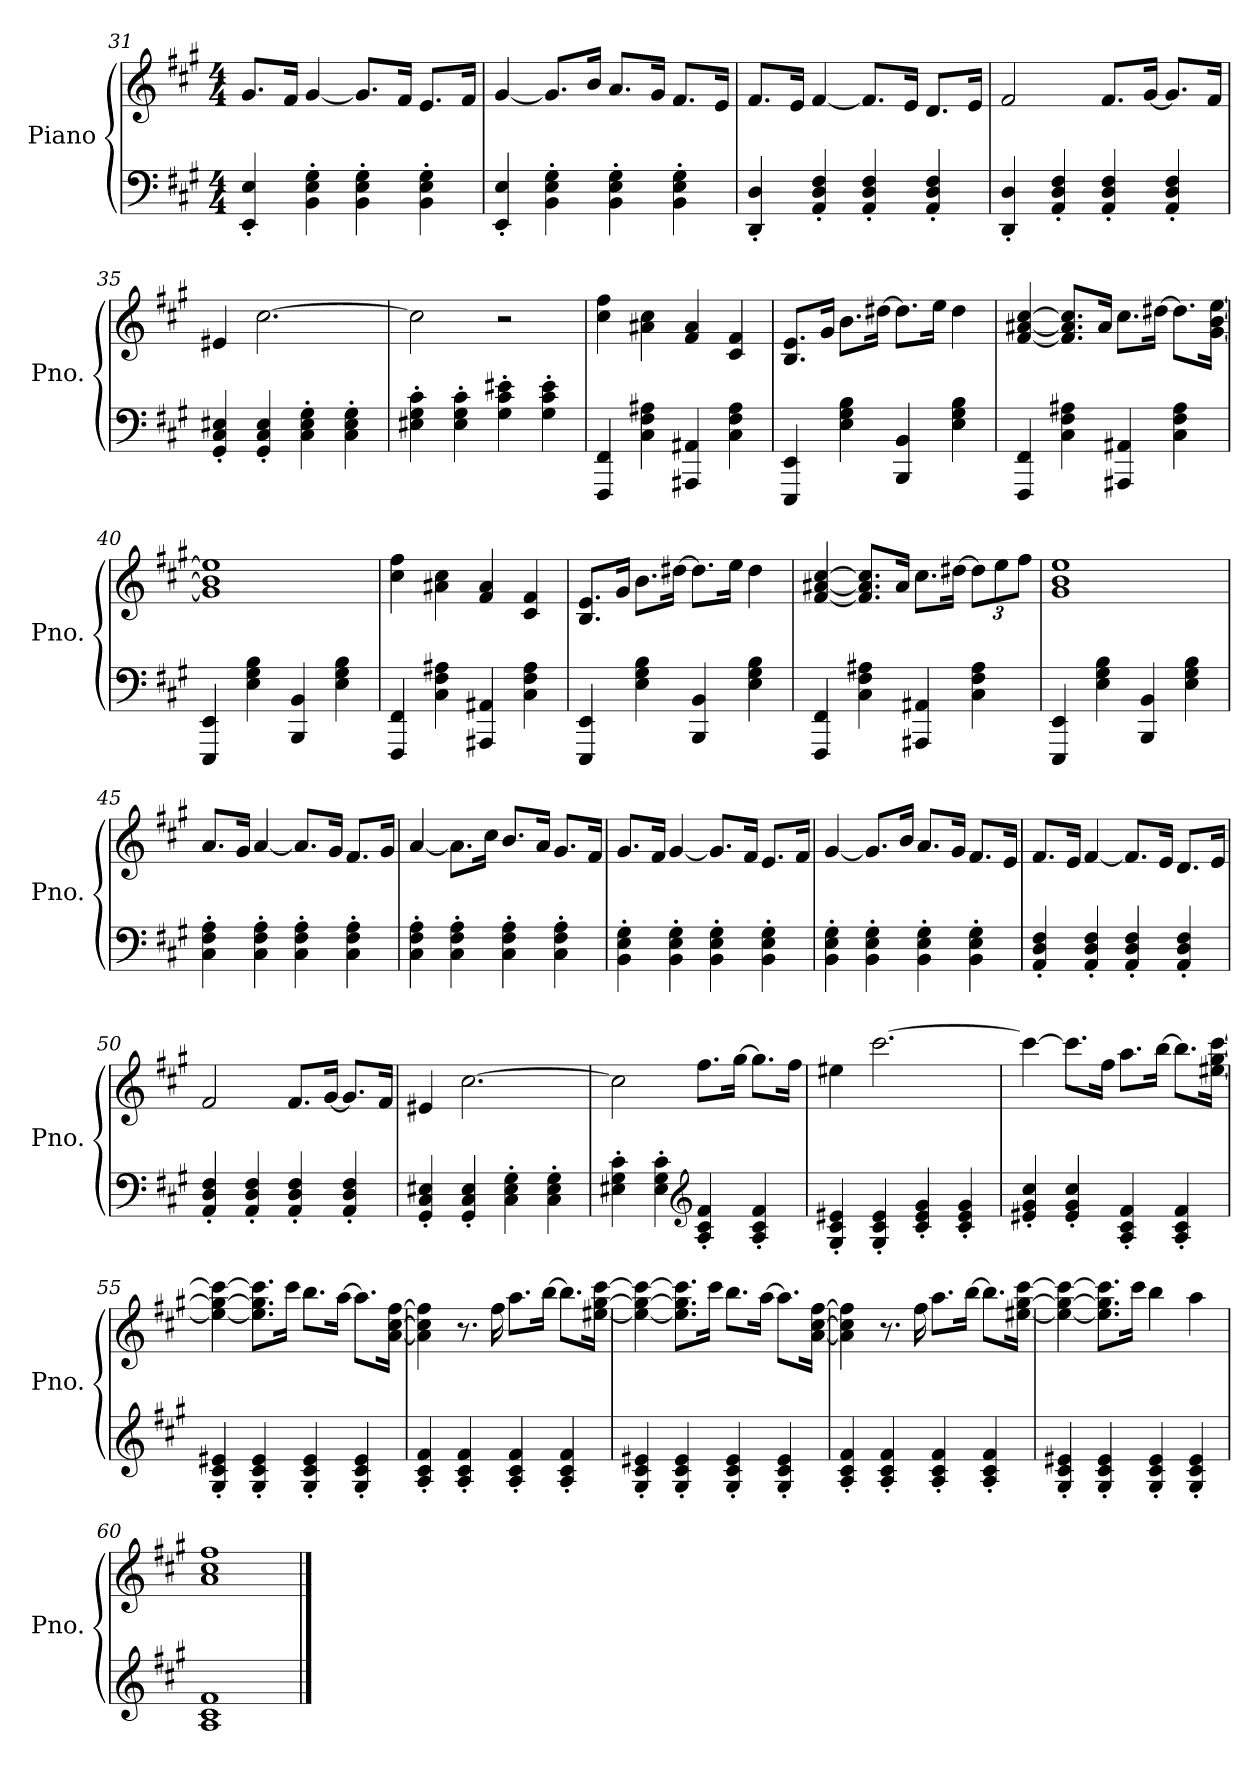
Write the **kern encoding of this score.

**kern	**kern
*part1	*part1
*staff2	*staff1
*I"Piano	*
*I'Pno.	*
!!LO:LB:g=z
*clefF4	*clefG2
*k[f#c#g#]	*k[f#c#g#]
*M4/4	*M4/4
=31	=31
4EE/' 4E/'	8.g#/L
.	16f#/Jk
4BB\' 4E\' 4G#\'	[4g#/
4BB\' 4E\' 4G#\'	8.g#/L]
.	16f#/Jk
4BB\' 4E\' 4G#\'	8.e/L
.	16f#/Jk
=32	=32
4EE/' 4E/'	[4g#/
4BB\' 4E\' 4G#\'	8.g#/L]
.	16b/Jk
4BB\' 4E\' 4G#\'	8.a/L
.	16g#/Jk
4BB\' 4E\' 4G#\'	8.f#/L
.	16e/Jk
=33	=33
4DD/' 4D/'	8.f#/L
.	16e/Jk
4AA/' 4D/' 4F#/'	[4f#/
4AA/' 4D/' 4F#/'	8.f#/L]
.	16e/Jk
4AA/' 4D/' 4F#/'	8.d/L
.	16e/Jk
=34	=34
4DD/' 4D/'	2f#/
4AA/' 4D/' 4F#/'	.
4AA/' 4D/' 4F#/'	8.f#/L
.	[16g#/Jk
4AA/' 4D/' 4F#/'	8.g#/L]
.	16f#/Jk
=35	=35
4GG#/' 4C#/' 4E#X/'	4e#X/
4GG#/' 4C#/' 4E#/'	[2.cc#\
4C#\' 4E#\' 4G#\'	.
4C#\' 4E#\' 4G#\'	.
!!LO:LB:g=z
=36	=36
4E#X\' 4G#\' 4c#\'	2cc#\]
4E#\' 4G#\' 4c#\'	.
4G#\' 4c#\' 4e#X\'	2r
4G#\' 4c#\' 4e#\'	.
=37	=37
4FFF#/ 4FF#/	4cc#\ 4ff#\
4C#\ 4F#\ 4A#X\	4a#X\ 4cc#\
4AAA#X/ 4AA#X/	4f#/ 4a#/
4C#\ 4F#\ 4A#\	4c#/ 4f#/
=38	=38
4EEE/ 4EE/	8.B/ 8.e/L
.	16g#/Jk
4E\ 4G#\ 4B\	8.b\L
.	[16dd#X\Jk
4BBB/ 4BB/	8.dd#\L]
.	16ee\Jk
4E\ 4G#\ 4B\	4dd#\
=39	=39
4FFF#/ 4FF#/	[4f#/ [4a#X/ [4cc#/
4C#\ 4F#\ 4A#X\	8.f#/] 8.a#/] 8.cc#/]L
.	16a#/Jk
4AAA#X/ 4AA#X/	8.cc#\L
.	[16dd#X\Jk
4C#\ 4F#\ 4A#\	8.dd#\L]
.	[16g#\ [16b\ [16ee\Jk
=40	=40
4EEE/ 4EE/	1g#] 1b] 1ee]
4E\ 4G#\ 4B\	.
4BBB/ 4BB/	.
4E\ 4G#\ 4B\	.
!!LO:LB:g=z
=41	=41
4FFF#/ 4FF#/	4cc#\ 4ff#\
4C#\ 4F#\ 4A#X\	4a#X\ 4cc#\
4AAA#X/ 4AA#X/	4f#/ 4a#/
4C#\ 4F#\ 4A#\	4c#/ 4f#/
=42	=42
4EEE/ 4EE/	8.B/ 8.e/L
.	16g#/Jk
4E\ 4G#\ 4B\	8.b\L
.	[16dd#X\Jk
4BBB/ 4BB/	8.dd#\L]
.	16ee\Jk
4E\ 4G#\ 4B\	4dd#\
=43	=43
4FFF#/ 4FF#/	[4f#/ [4a#X/ [4cc#/
4C#\ 4F#\ 4A#X\	8.f#/] 8.a#/] 8.cc#/]L
.	16a#/Jk
4AAA#X/ 4AA#X/	8.cc#\L
.	[16dd#X\Jk
*	*Xbrackettup
4C#\ 4F#\ 4A#\	12dd#\L]
.	12ee\
.	12ff#\J
=44	=44
4EEE/ 4EE/	1g# 1b 1ee
4E\ 4G#\ 4B\	.
4BBB/ 4BB/	.
4E\ 4G#\ 4B\	.
=45	=45
4C#\' 4F#\' 4A\'	8.a/L
.	16g#/Jk
4C#\' 4F#\' 4A\'	[4a/
4C#\' 4F#\' 4A\'	8.a/L]
.	16g#/Jk
4C#\' 4F#\' 4A\'	8.f#/L
.	16g#/Jk
!!LO:LB:g=z
=46	=46
4C#\' 4F#\' 4A\'	[4a/
4C#\' 4F#\' 4A\'	8.a\L]
.	16cc#\Jk
4C#\' 4F#\' 4A\'	8.b/L
.	16a/Jk
4C#\' 4F#\' 4A\'	8.g#/L
.	16f#/Jk
=47	=47
4BB\' 4E\' 4G#\'	8.g#/L
.	16f#/Jk
4BB\' 4E\' 4G#\'	[4g#/
4BB\' 4E\' 4G#\'	8.g#/L]
.	16f#/Jk
4BB\' 4E\' 4G#\'	8.e/L
.	16f#/Jk
=48	=48
4BB\' 4E\' 4G#\'	[4g#/
4BB\' 4E\' 4G#\'	8.g#/L]
.	16b/Jk
4BB\' 4E\' 4G#\'	8.a/L
.	16g#/Jk
4BB\' 4E\' 4G#\'	8.f#/L
.	16e/Jk
=49	=49
4AA/' 4D/' 4F#/'	8.f#/L
.	16e/Jk
4AA/' 4D/' 4F#/'	[4f#/
4AA/' 4D/' 4F#/'	8.f#/L]
.	16e/Jk
4AA/' 4D/' 4F#/'	8.d/L
.	16e/Jk
!!LO:PB:g=z
=50	=50
4AA/' 4D/' 4F#/'	2f#/
4AA/' 4D/' 4F#/'	.
4AA/' 4D/' 4F#/'	8.f#/L
.	[16g#/Jk
4AA/' 4D/' 4F#/'	8.g#/L]
.	16f#/Jk
=51	=51
4GG#/' 4C#/' 4E#X/'	4e#X/
4GG#/' 4C#/' 4E#/'	[2.cc#\
4C#\' 4E#\' 4G#\'	.
4C#\' 4E#\' 4G#\'	.
=52	=52
4E#X\' 4G#\' 4c#\'	2cc#\]
4E#\' 4G#\' 4c#\'	.
*clefG2	*
4A/' 4c#/' 4f#/'	8.ff#\L
.	[16gg#\Jk
4A/' 4c#/' 4f#/'	8.gg#\L]
.	16ff#\Jk
=53	=53
4G#/' 4c#/' 4e#X/'	4ee#X\
4G#/' 4c#/' 4e#/'	[2.ccc#\
4c#/' 4e#/' 4g#/'	.
4c#/' 4e#/' 4g#/'	.
=54	=54
4e#X/' 4g#/' 4cc#/'	4ccc#\_
4e#/' 4g#/' 4cc#/'	8.ccc#\L]
.	16ff#\Jk
4A/' 4c#/' 4f#/'	8.aa\L
.	[16bb\Jk
4A/' 4c#/' 4f#/'	8.bb\L]
.	[16ee#X\ [16gg#\ [16ccc#\Jk
!!LO:LB:g=z
=55	=55
4G#/' 4c#/' 4e#X/'	4ee#\_ 4gg#\_ 4ccc#\_
4G#/' 4c#/' 4e#/'	8.ee#\] 8.gg#\] 8.ccc#\]L
.	16ccc#\Jk
4G#/' 4c#/' 4e#/'	8.bb\L
.	[16aa\Jk
4G#/' 4c#/' 4e#/'	8.aa\L]
.	[16a\ [16cc#\ [16ff#\Jk
=56	=56
4A/' 4c#/' 4f#/'	4a\] 4cc#\] 4ff#\]
4A/' 4c#/' 4f#/'	8.r
.	16ff#\
4A/' 4c#/' 4f#/'	8.aa\L
.	[16bb\Jk
4A/' 4c#/' 4f#/'	8.bb\L]
.	[16ee#X\ [16gg#\ [16ccc#\Jk
=57	=57
4G#/' 4c#/' 4e#X/'	4ee#\_ 4gg#\_ 4ccc#\_
4G#/' 4c#/' 4e#/'	8.ee#\] 8.gg#\] 8.ccc#\]L
.	16ccc#\Jk
4G#/' 4c#/' 4e#/'	8.bb\L
.	[16aa\Jk
4G#/' 4c#/' 4e#/'	8.aa\L]
.	[16a\ [16cc#\ [16ff#\Jk
!!LO:LB:g=z
=58	=58
4A/' 4c#/' 4f#/'	4a\] 4cc#\] 4ff#\]
4A/' 4c#/' 4f#/'	8.r
.	16ff#\
4A/' 4c#/' 4f#/'	8.aa\L
.	[16bb\Jk
4A/' 4c#/' 4f#/'	8.bb\L]
.	[16ee#X\ [16gg#\ [16ccc#\Jk
=59	=59
4G#/' 4c#/' 4e#X/'	4ee#\_ 4gg#\_ 4ccc#\_
4G#/' 4c#/' 4e#/'	8.ee#\] 8.gg#\] 8.ccc#\]L
.	16ccc#\Jk
4G#/' 4c#/' 4e#/'	4bb\
4G#/' 4c#/' 4e#/'	4aa\
=60	=60
1A 1c# 1f#	1a 1cc# 1ff#
==	==
*-	*-
